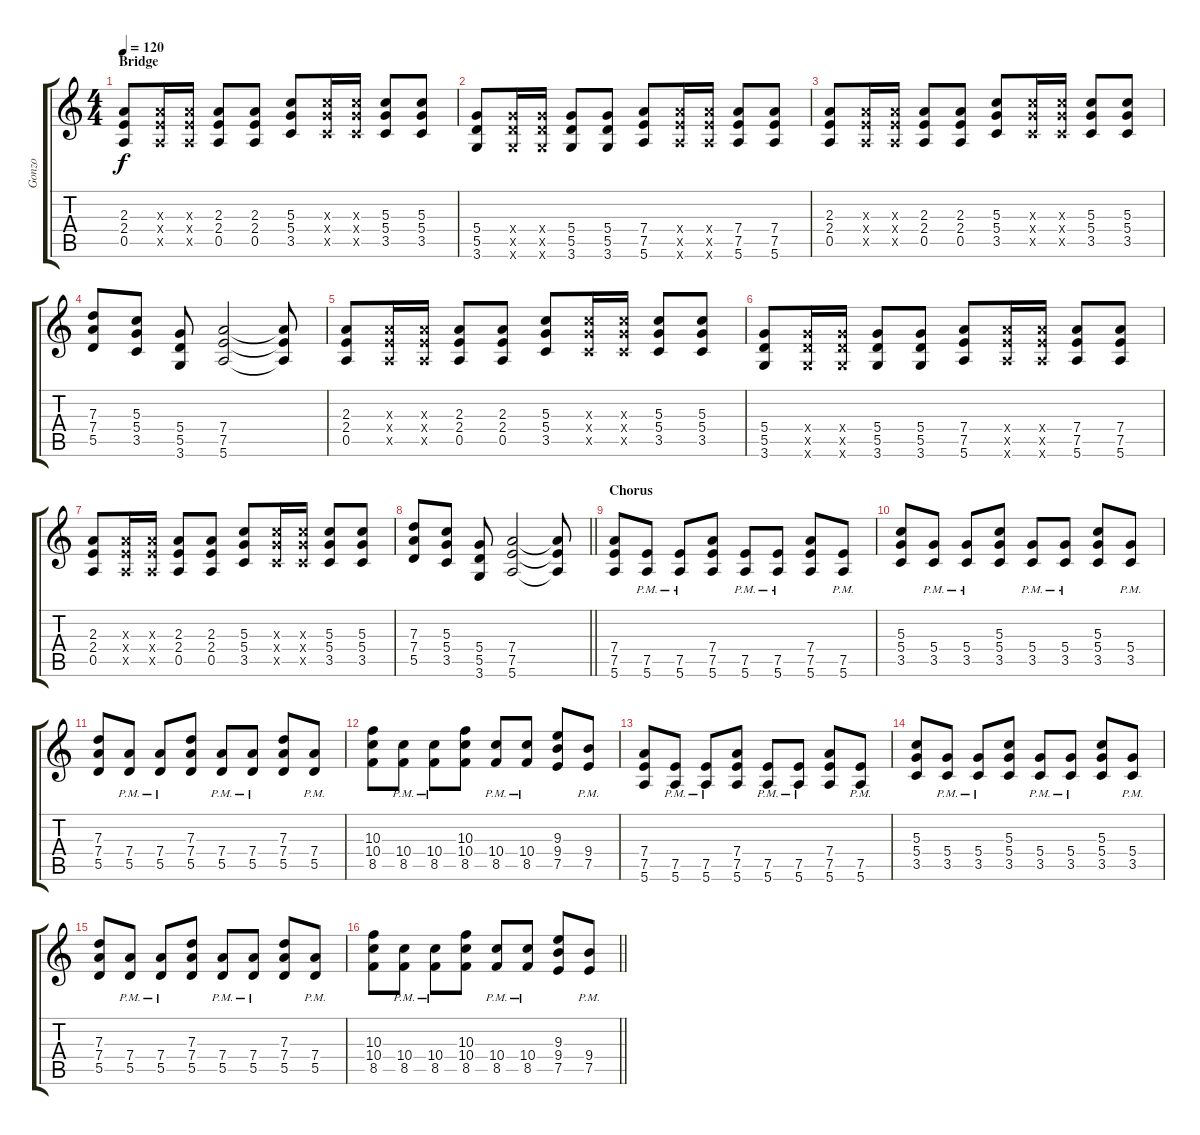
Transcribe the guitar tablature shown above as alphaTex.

\track ("Gonzo" "Gonzo") {instrument distortionguitar}
\staff {score tabs}
\tuning (E4 B3 G3 D3 A2 E2) {hide}
\ts (4 4)
\section ("" "Bridge")
\tempo 120
\clef g2
\ks c
(2.3 2.4 0.5).8{dy f} (2.3{x} 2.4{x} 0.5{x}).16 (2.3{x} 2.4{x} 0.5{x}).16 (2.3 2.4 0.5).8 (2.3 2.4 0.5).8 (5.3 5.4 3.5).8 (5.3{x} 5.4{x} 3.5{x}).16 (5.3{x} 5.4{x} 3.5{x}).16 (5.3 5.4 3.5).8 (5.3 5.4 3.5).8 |
(5.4 5.5 3.6).8 (5.4{x} 5.5{x} 3.6{x}).16 (5.4{x} 5.5{x} 3.6{x}).16 (5.4 5.5 3.6).8 (5.4 5.5 3.6).8 (7.4 7.5 5.6).8 (7.4{x} 7.5{x} 5.6{x}).16 (7.4{x} 7.5{x} 5.6{x}).16 (7.4 7.5 5.6).8 (7.4 7.5 5.6).8 |
(2.3 2.4 0.5).8 (2.3{x} 2.4{x} 0.5{x}).16 (2.3{x} 2.4{x} 0.5{x}).16 (2.3 2.4 0.5).8 (2.3 2.4 0.5).8 (5.3 5.4 3.5).8 (5.3{x} 5.4{x} 3.5{x}).16 (5.3{x} 5.4{x} 3.5{x}).16 (5.3 5.4 3.5).8 (5.3 5.4 3.5).8 |
(7.3 7.4 5.5).8 (5.3 5.4 3.5).8 (5.4 5.5 3.6).8 (7.4 7.5 5.6).2 (7.4{t} 7.5{t} 5.6{t}).8 |
(2.3 2.4 0.5).8 (2.3{x} 2.4{x} 0.5{x}).16 (2.3{x} 2.4{x} 0.5{x}).16 (2.3 2.4 0.5).8 (2.3 2.4 0.5).8 (5.3 5.4 3.5).8 (5.3{x} 5.4{x} 3.5{x}).16 (5.3{x} 5.4{x} 3.5{x}).16 (5.3 5.4 3.5).8 (5.3 5.4 3.5).8 |
(5.4 5.5 3.6).8 (5.4{x} 5.5{x} 3.6{x}).16 (5.4{x} 5.5{x} 3.6{x}).16 (5.4 5.5 3.6).8 (5.4 5.5 3.6).8 (7.4 7.5 5.6).8 (7.4{x} 7.5{x} 5.6{x}).16 (7.4{x} 7.5{x} 5.6{x}).16 (7.4 7.5 5.6).8 (7.4 7.5 5.6).8 |
(2.3 2.4 0.5).8 (2.3{x} 2.4{x} 0.5{x}).16 (2.3{x} 2.4{x} 0.5{x}).16 (2.3 2.4 0.5).8 (2.3 2.4 0.5).8 (5.3 5.4 3.5).8 (5.3{x} 5.4{x} 3.5{x}).16 (5.3{x} 5.4{x} 3.5{x}).16 (5.3 5.4 3.5).8 (5.3 5.4 3.5).8 |
\barLineRight lightlight
(7.3 7.4 5.5).8 (5.3 5.4 3.5).8 (5.4 5.5 3.6).8 (7.4 7.5 5.6).2 (7.4{t} 7.5{t} 5.6{t}).8 |
\section ("" "Chorus")
(7.4 7.5 5.6).8 (7.5{pm} 5.6{pm}).8 (7.5{pm} 5.6{pm}).8 (7.4 7.5 5.6).8 (7.5{pm} 5.6{pm}).8 (7.5{pm} 5.6{pm}).8 (7.4 7.5 5.6).8 (7.5{pm} 5.6{pm}).8 |
(5.3 5.4 3.5).8 (5.4{pm} 3.5{pm}).8 (5.4{pm} 3.5{pm}).8 (5.3 5.4 3.5).8 (5.4{pm} 3.5{pm}).8 (5.4{pm} 3.5{pm}).8 (5.3 5.4 3.5).8 (5.4{pm} 3.5{pm}).8 |
(7.3 7.4 5.5).8 (7.4{pm} 5.5{pm}).8 (7.4{pm} 5.5{pm}).8 (7.3 7.4 5.5).8 (7.4{pm} 5.5{pm}).8 (7.4{pm} 5.5{pm}).8 (7.3 7.4 5.5).8 (7.4{pm} 5.5{pm}).8 |
(10.3 10.4 8.5).8 (10.4{pm} 8.5{pm}).8 (10.4{pm} 8.5{pm}).8 (10.3 10.4 8.5).8 (10.4{pm} 8.5{pm}).8 (10.4{pm} 8.5{pm}).8 (9.3 9.4 7.5).8 (9.4{pm} 7.5{pm}).8 |
(7.4 7.5 5.6).8 (7.5{pm} 5.6{pm}).8 (7.5{pm} 5.6{pm}).8 (7.4 7.5 5.6).8 (7.5{pm} 5.6{pm}).8 (7.5{pm} 5.6{pm}).8 (7.4 7.5 5.6).8 (7.5{pm} 5.6{pm}).8 |
(5.3 5.4 3.5).8 (5.4{pm} 3.5{pm}).8 (5.4{pm} 3.5{pm}).8 (5.3 5.4 3.5).8 (5.4{pm} 3.5{pm}).8 (5.4{pm} 3.5{pm}).8 (5.3 5.4 3.5).8 (5.4{pm} 3.5{pm}).8 |
(7.3 7.4 5.5).8 (7.4{pm} 5.5{pm}).8 (7.4{pm} 5.5{pm}).8 (7.3 7.4 5.5).8 (7.4{pm} 5.5{pm}).8 (7.4{pm} 5.5{pm}).8 (7.3 7.4 5.5).8 (7.4{pm} 5.5{pm}).8 |
\barLineRight lightlight
(10.3 10.4 8.5).8 (10.4{pm} 8.5{pm}).8 (10.4{pm} 8.5{pm}).8 (10.3 10.4 8.5).8 (10.4{pm} 8.5{pm}).8 (10.4{pm} 8.5{pm}).8 (9.3 9.4 7.5).8 (9.4{pm} 7.5{pm}).8
